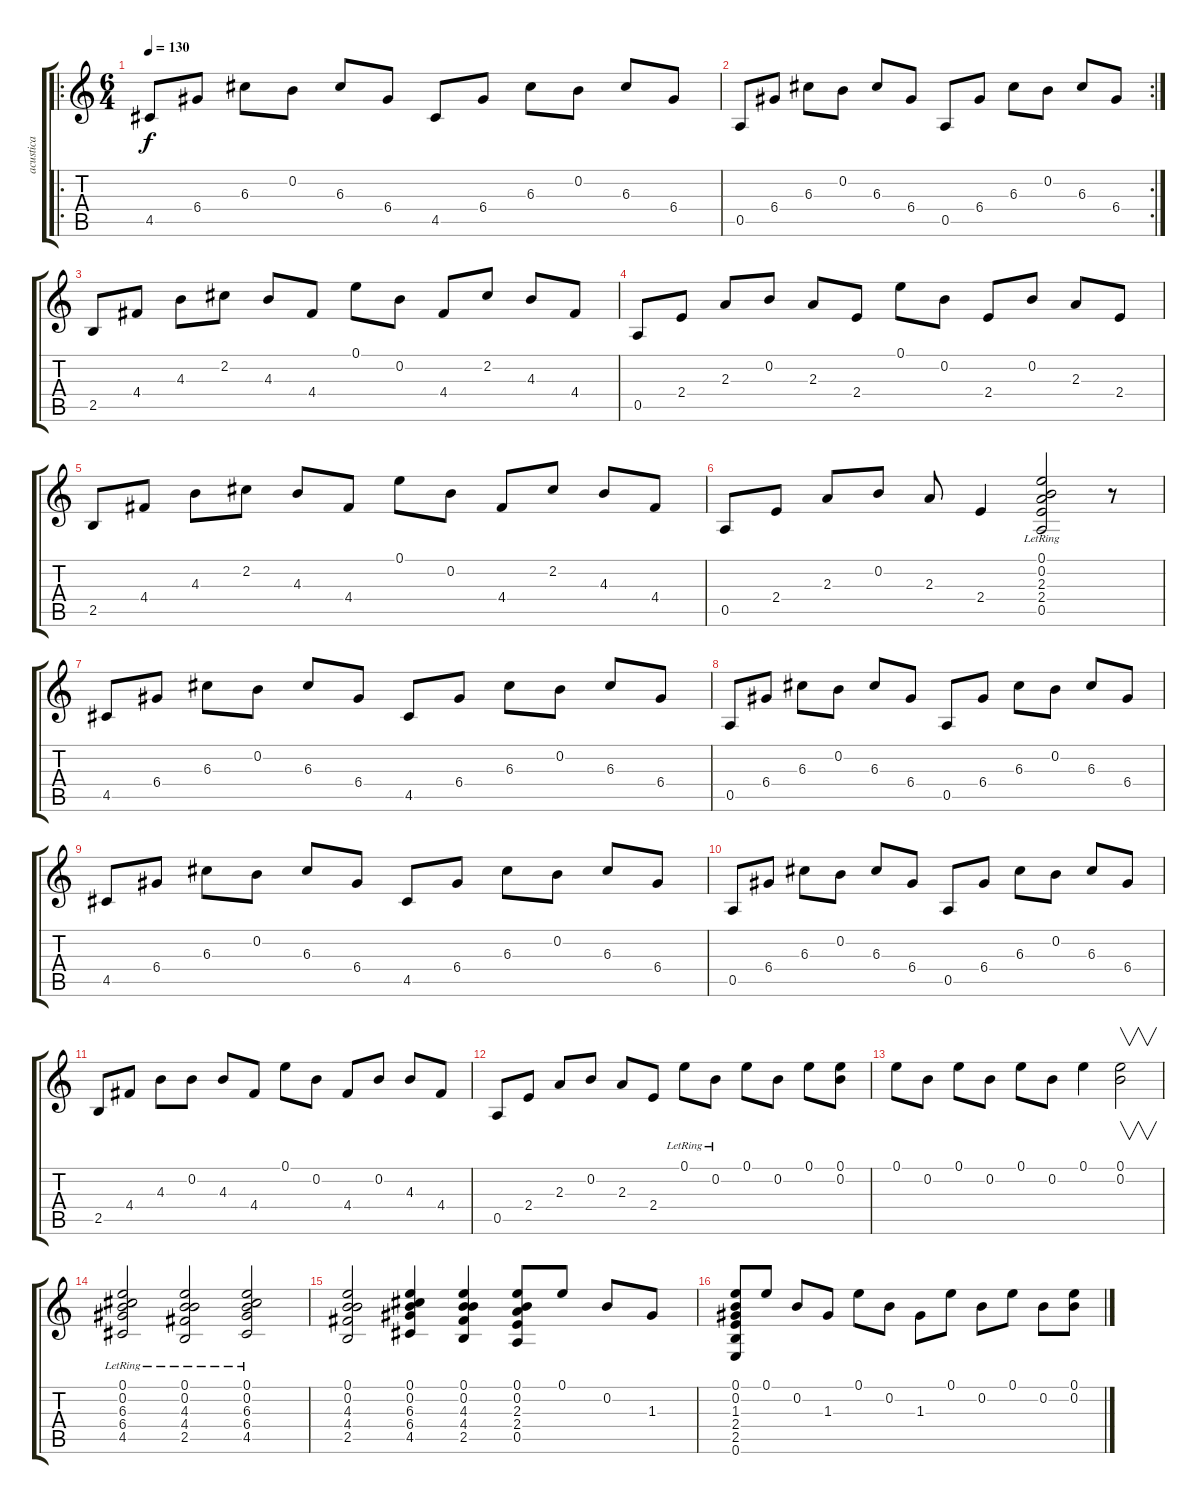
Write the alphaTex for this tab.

\track ("acustica" "acustica") {instrument acousticguitarsteel}
\staff {score tabs}
\tuning (E4 B3 G3 D3 A2 E2) {hide}
\ro
\ts (6 4)
\tempo 130
\clef g2
\ks c
4.5.8{dy f instrument acousticguitarsteel} 6.4.8 6.3.8 0.2.8 6.3.8 6.4.8 4.5.8 6.4.8 6.3.8 0.2.8 6.3.8 6.4.8 |
\rc 2
0.5.8 6.4.8 6.3.8 0.2.8 6.3.8 6.4.8 0.5.8 6.4.8 6.3.8 0.2.8 6.3.8 6.4.8 |
2.5.8 4.4.8 4.3.8 2.2.8 4.3.8 4.4.8 0.1.8 0.2.8 4.4.8 2.2.8 4.3.8 4.4.8 |
0.5.8 2.4.8 2.3.8 0.2.8 2.3.8 2.4.8 0.1.8 0.2.8 2.4.8 0.2.8 2.3.8 2.4.8 |
2.5.8 4.4.8 4.3.8 2.2.8 4.3.8 4.4.8 0.1.8 0.2.8 4.4.8 2.2.8 4.3.8 4.4.8 |
0.5.8 2.4.8 2.3.8 0.2.8 2.3.8 2.4.4 (0.1 0.2 2.3 2.4{lr} 0.5).2 r.8 |
4.5.8 6.4.8 6.3.8 0.2.8 6.3.8 6.4.8 4.5.8 6.4.8 6.3.8 0.2.8 6.3.8 6.4.8 |
0.5.8 6.4.8 6.3.8 0.2.8 6.3.8 6.4.8 0.5.8 6.4.8 6.3.8 0.2.8 6.3.8 6.4.8 |
4.5.8 6.4.8 6.3.8 0.2.8 6.3.8 6.4.8 4.5.8 6.4.8 6.3.8 0.2.8 6.3.8 6.4.8 |
0.5.8 6.4.8 6.3.8 0.2.8 6.3.8 6.4.8 0.5.8 6.4.8 6.3.8 0.2.8 6.3.8 6.4.8 |
2.5.8 4.4.8 4.3.8 0.2.8 4.3.8 4.4.8 0.1.8 0.2.8 4.4.8 0.2.8 4.3.8 4.4.8 |
0.5.8 2.4.8 2.3.8 0.2.8 2.3.8 2.4.8 0.1{lr}.8 0.2{lr}.8 0.1.8 0.2.8 0.1.8 (0.1 0.2).8 |
0.1.8 0.2.8 0.1.8 0.2.8 0.1.8 0.2.8 0.1.4 (0.1 0.2).2{v} |
(0.1 0.2 6.3 6.4{lr} 4.5).2 (0.1 0.2 4.3{lr} 4.4{lr} 2.5).2 (0.1 0.2 6.3{lr} 6.4{lr} 4.5{lr}).2 |
(0.1 0.2 4.3 4.4 2.5).2 (0.1 0.2 6.3 6.4 4.5).4 (0.1 0.2 4.3 4.4 2.5).4 (0.1 0.2 2.3 2.4 0.5).8 0.1.8 0.2.8 1.3.8 |
(0.1 0.2 1.3 2.4 2.5 0.6).8 0.1.8 0.2.8 1.3.8 0.1.8 0.2.8 1.3.8 0.1.8 0.2.8 0.1.8 0.2.8 (0.1 0.2).8
